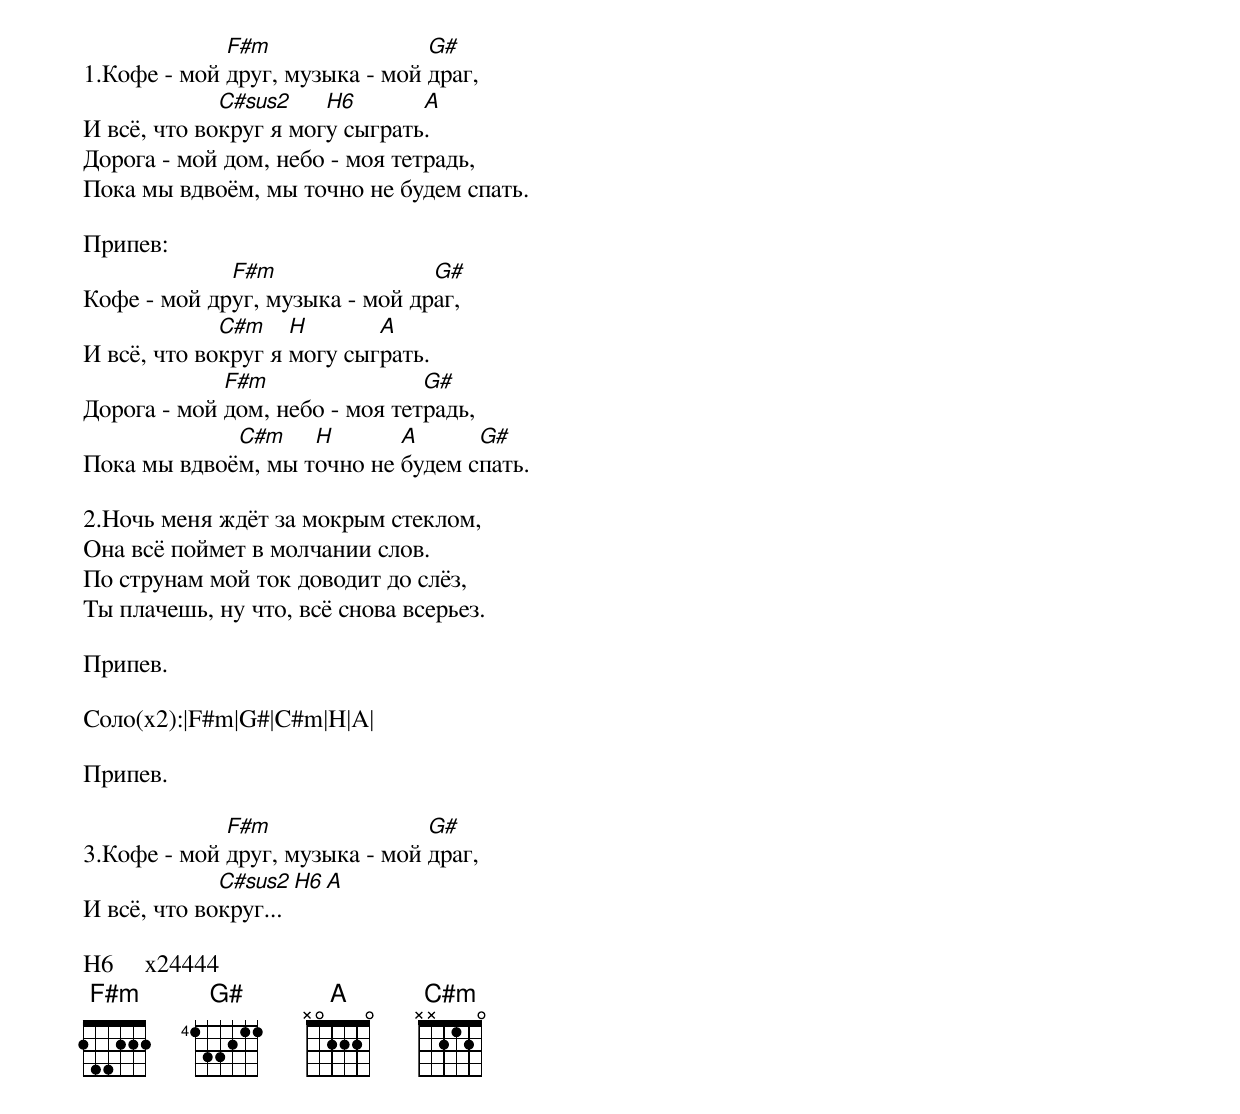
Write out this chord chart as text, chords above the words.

             F#m                G#
1.Кофе - мой друг, музыка - мой драг,
             C#sus2    H6       A
И всё, что вокруг я могу сыграть.
Дорога - мой дом, небо - моя тетрадь,
Пока мы вдвоём, мы точно не будем спать.

Припев:
             F#m                G#
Кофе - мой друг, музыка - мой драг,
             C#m    H       A
И всё, что вокруг я могу сыграть.
             F#m                G#
Дорога - мой дом, небо - моя тетрадь,
             C#m    H       A      G#
Пока мы вдвоём, мы точно не будем спать.

2.Ночь меня ждёт за мокрым стеклом,
Она всё поймет в молчании слов.
По струнам мой ток доводит до слёз,
Ты плачешь, ну что, всё снова всерьез.

Припев.

Соло(x2):|F#m|G#|C#m|H|A|

Припев.

             F#m                G#
3.Кофе - мой друг, музыка - мой драг,
             C#sus2  H6 A
И всё, что вокруг...

H6     x24444
C#sus2 x46644
